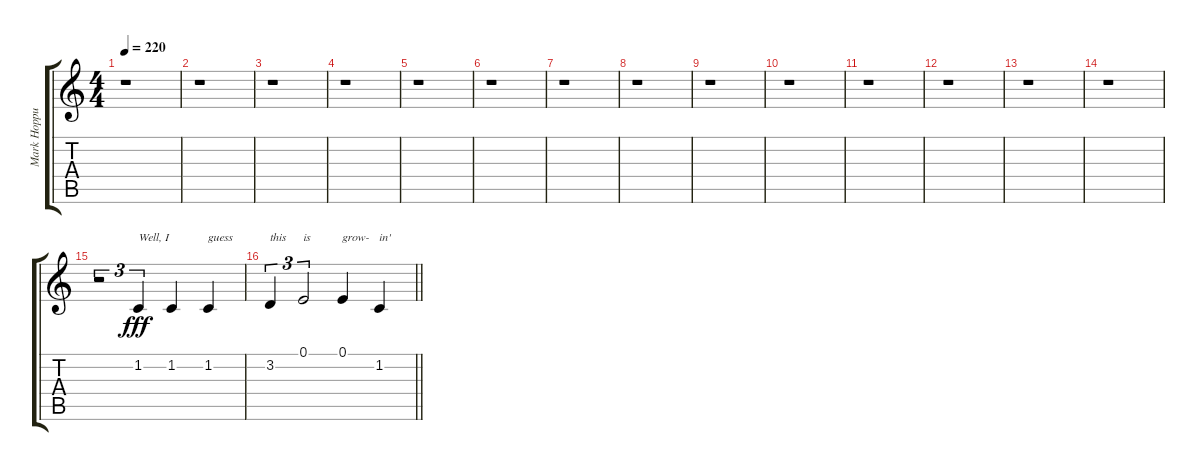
\track ("Mark Hoppus (Vocals" "Mark Hoppu") {instrument lead2sawtooth}
\staff {score tabs}
\tuning (E4 B3 G3 D3 A2 E2) {hide}
\ts (4 4)
\tempo 220
\clef g2
\ks c
r.1{dy fff} |
r.1 |
r.1 |
r.1 |
r.1 |
r.1 |
r.1 |
r.1 |
r.1 |
r.1 |
r.1 |
r.1 |
r.1 |
r.1 |
r.2{tu (3 2) volume 16} 1.2.4{tu (3 2) txt "Well, I"} 1.2.4 1.2.4{txt "guess"} |
\barLineRight lightlight
3.2.4{tu (3 2) txt "this"} 0.1.2{tu (3 2) txt "is"} 0.1.4{txt "grow-"} 1.2.4{txt "in'"}
